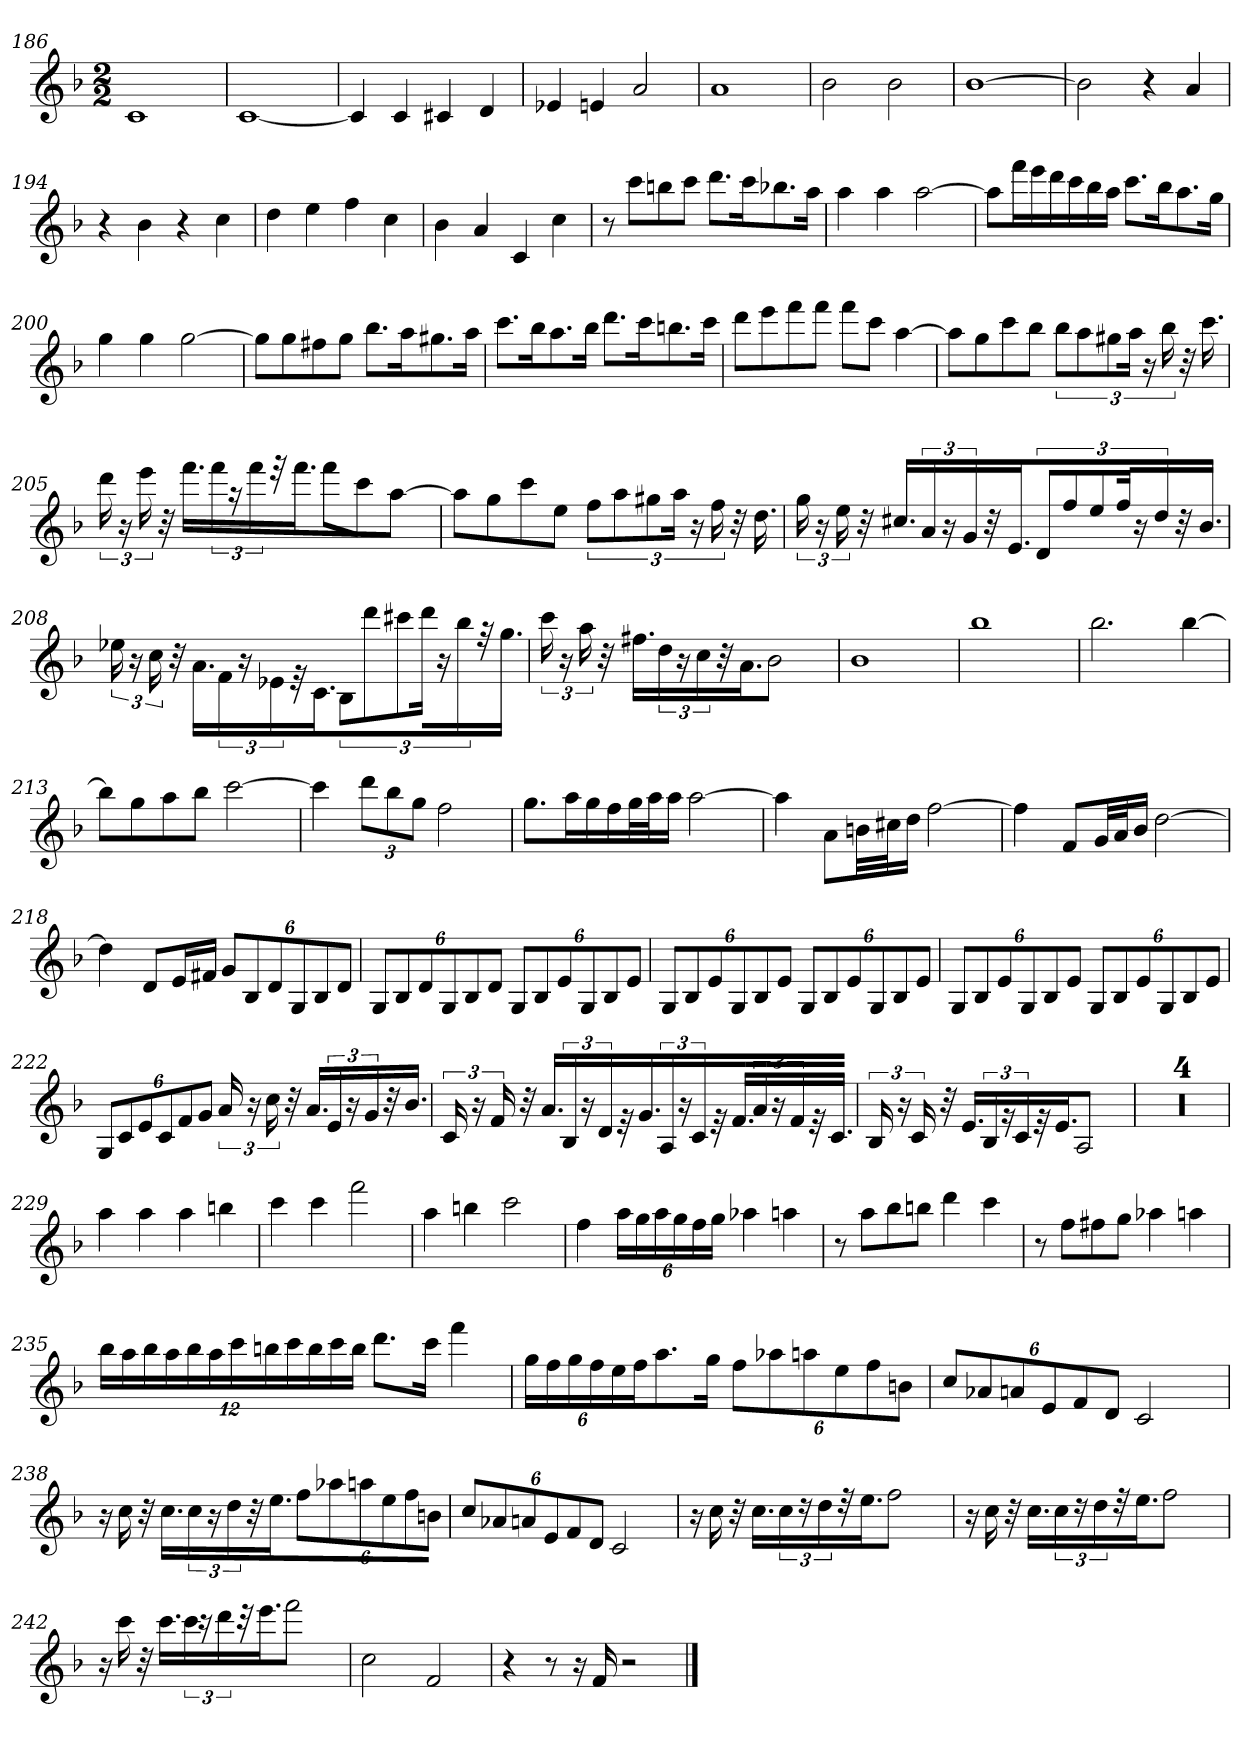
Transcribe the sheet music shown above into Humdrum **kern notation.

**kern
*part1
*staff1
*clefG2
*k[b-]
*F:
*M2/2
=186
1c
=187
[1c
=188
4c]
4c
4c#X
4d
=189
4e-X
4en
2a
=190
1a
=191
2b-
2b-
=192
[1b-
=193
2b-]
4r
4a
=194
4r
4b-
4r
4cc
=195
4dd
4ee
4ff
4cc
=196
4b-
4a
4c
4cc
=197
8r
8ccc\L
8bbn\
8ccc\J
8.ddd\L
16ccc\K
8.bb-X\
16aa\Jk
=198
4aa
4aa
[2aa
=199
8aa\L]
16fff\L
16eee\
16ddd\
16ccc\
16bb-\
16aa\JJ
8.ccc\L
16bb-\K
8.aa\
16gg\Jk
=200
4gg
4gg
[2gg
=201
8gg\L]
8gg\
8ff#X\
8gg\J
8.bb-\L
16aa\K
8.gg#X\
16aa\Jk
=202
8.ccc\L
16bb-\K
8.aa\
16bb-\Jk
8.ddd\L
16ccc\K
8.bbn\
16ccc\Jk
=203
8ddd\L
8eee\
8fff\
8fff\J
8fff\L
8ccc\J
[4aa
=204
8aa\L]
8gg\
8ccc\
8bb-\J
12bb-\L
12aa\
12gg#X\
24aa\Jk
24r
24bb-
32r
16.ccc
=205
24ddd
24r
24eee
32r
16.fff\LL
24fff\JJ
24r
24fff
32r
16.fff
8fff\L
8ccc\J
[4aa
=206
8aa\L]
8gg\
8ccc\
8ee\J
12ff\L
12aa\
12gg#X\
24aa\Jk
24r
24ff
32r
16.dd
=207
24gg
24r
24ee
32r
16.cc#X\LL
24a\JJ
24r
24g
32r
16.e
12d/L
12ff/
12ee/
24ff/Jk
24r
24dd
32r
16.b-
=208
24ee-X
24r
24cc
32r
16.a/LL
24f/JJ
24r
24e-X
32r
16.c
12B-\L
12ddd\
12ccc#X\
24ddd\Jk
24r
24bb-
32r
16.gg
=209
24ccc
24r
24aa
32r
16.ff#X\LL
24dd\JJ
24r
24cc
32r
16.a
2b-
=210
1b-
=211
1bb-
=212
2.bb-
[4bb-
=213
8bb-\L]
8gg\
8aa\
8bb-\J
[2ccc
=214
4ccc]
12ddd\L
12bb-\
12gg\J
2ff
=215
8.gg\L
16aa\L
16gg\
16ff\
32gg\L
32aa\J
16aa\JJ
[2aa
=216
4aa]
8a\L
32bn\LL
32cc#X\J
16dd\JJ
[2ff
=217
4ff]
8f/L
32g/LL
32a/J
16b-/JJ
[2dd
=218
4dd]
8d/L
16e/L
16f#X/JJ
12g/L
12B-/
12d/
12G/
12B-/
12d/J
=219
12G/L
12B-/
12d/
12G/
12B-/
12d/J
12G/L
12B-/
12e/
12G/
12B-/
12e/J
=220
12G/L
12B-/
12e/
12G/
12B-/
12e/J
12G/L
12B-/
12e/
12G/
12B-/
12e/J
=221
12G/L
12B-/
12e/
12G/
12B-/
12e/J
12G/L
12B-/
12e/
12G/
12B-/
12e/J
=222
12G/L
12c/
12e/
12c/
12f/
12g/J
24a
24r
24cc
32r
16.a/LL
24e/JJ
24r
24g
32r
16.b-
=223
24c
24r
24f
32r
16.a/LL
24B-/JJ
24r
24d
32r
16.g
24A
24r
24c
32r
16.f/LL
24a/JJ
24r
24f
32r
16.c
=224
24B-
24r
24c
32r
16.e/LL
24B-/JJ
24r
24c
32r
16.e
2A
=225
1r
=226
1r
=227
1r
=228
1r
=229
4aa
4aa
4aa
4bbn
=230
4ccc
4ccc
2fff
=231
4aa
4bbn
2ccc
=232
4ff
24aa\LL
24gg\
24aa\
24gg\
24ff\
24gg\JJ
4aa-X
4aan
=233
8r
8aa\L
8bb-\
8bbn\J
4ddd
4ccc
=234
8r
8ff\L
8ff#X\
8gg\J
4aa-X
4aan
=235
24bb-\LL
24aa\
24bb-\
24aa\
24bb-\
24aa\
24ccc\
24bbn\
24ccc\
24bb\
24ccc\
24bb\JJ
8.ddd\L
16ccc\Jk
4fff
=236
24gg\LL
24ff\
24gg\
24ff\
24ee\
24ff\J
8.aa\
16gg\Jk
12ff\L
12aa-X\
12aan\
12ee\
12ff\
12bn\J
=237
12cc/L
12a-X/
12an/
12e/
12f/
12d/J
2c
=238
16r
16cc
32r
16.cc\LL
24cc\JJ
24r
24dd
32r
16.ee
12ff\L
12aa-X\
12aan\
12ee\
12ff\
12bn\J
=239
12cc/L
12a-X/
12an/
12e/
12f/
12d/J
2c
=240
16r
16cc
32r
16.cc\LL
24cc\JJ
24r
24dd
32r
16.ee
2ff
=241
16r
16cc
32r
16.cc\LL
24cc\JJ
24r
24dd
32r
16.ee
2ff
=242
16r
16ccc
32r
16.ccc\LL
24ccc\JJ
24r
24ddd
32r
16.eee
2fff
=243
2cc
2f
=244
4r
8r
16r
16f
2r
==
*-
